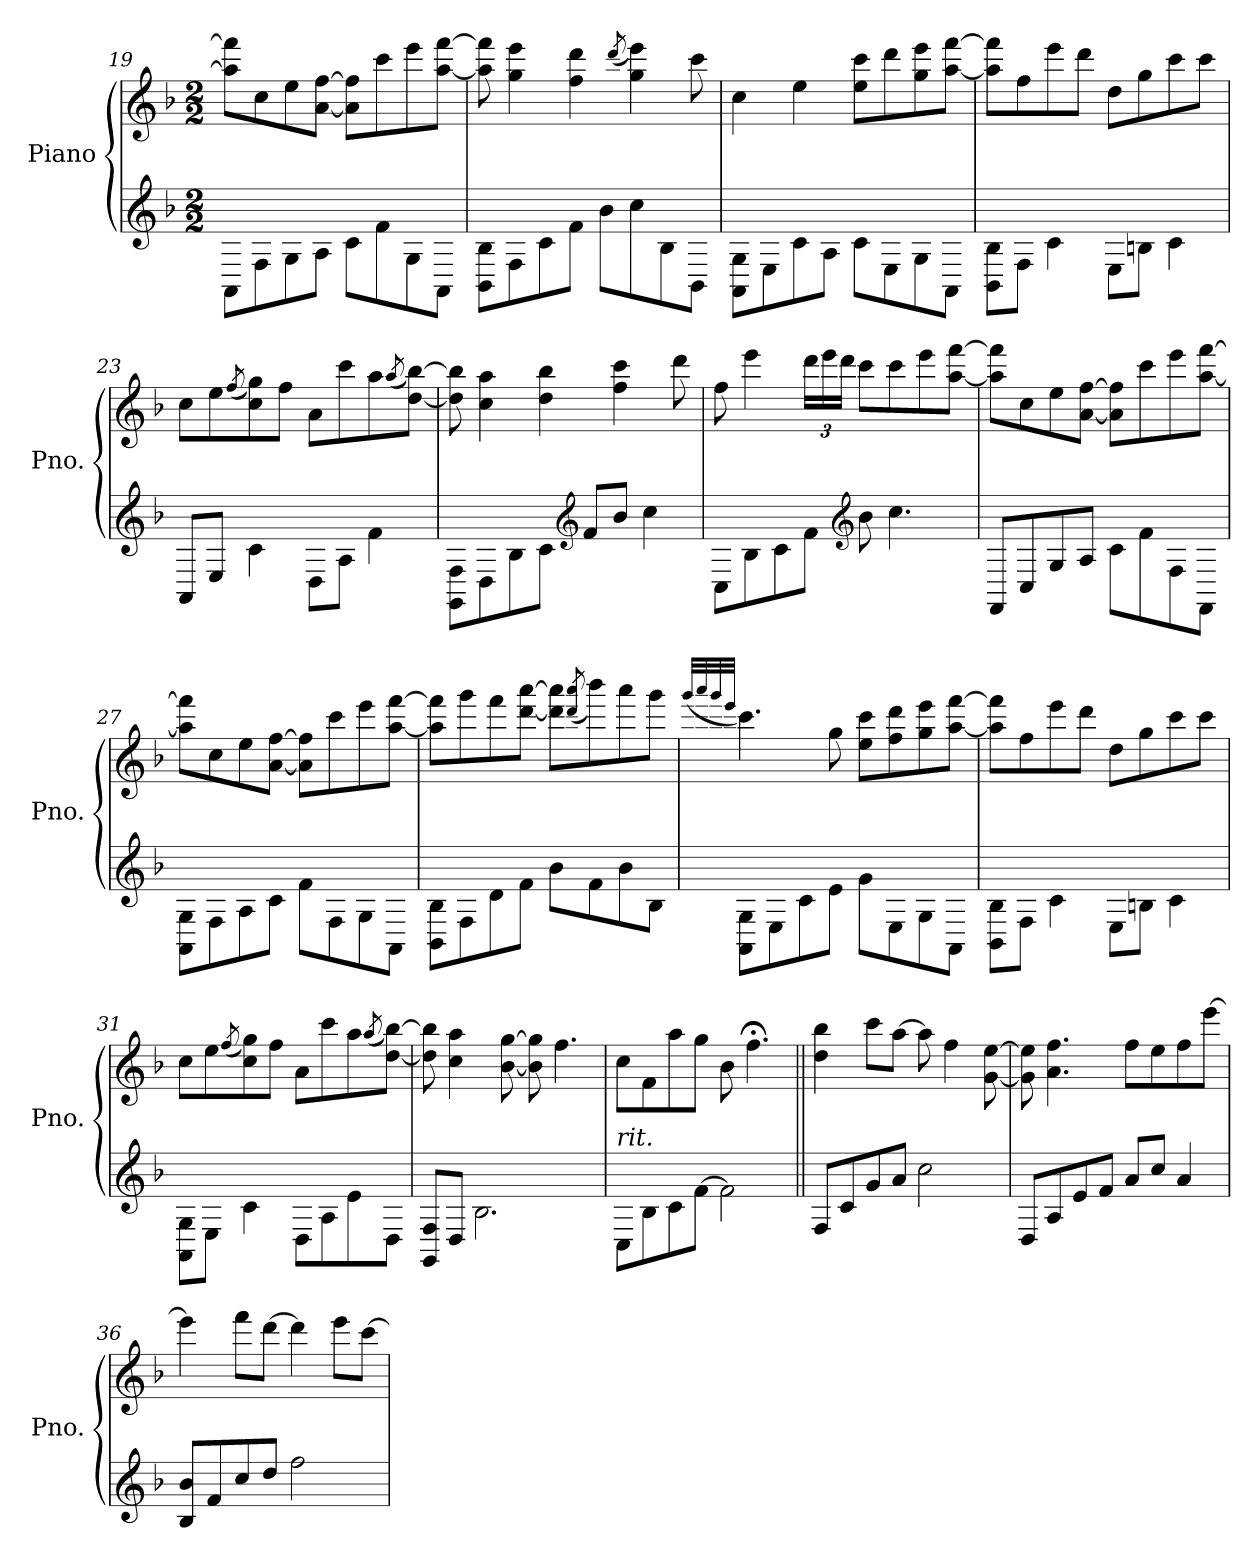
**kern	**kern
*part1	*part1
*staff2	*staff1
*I"Piano	*
*I'Pno.	*
*clefG2	*clefG2
*k[b-]	*k[b-]
*M2/2	*M2/2
=19	=19
8AA\L	8aa\] 8fff\]L
8F\	8cc\
8G\	8ee\
8A\J	[8a\ [8ff\J
8c\L	8a\] 8ff\]L
8f\	8ccc\
8G\	8eee\
8AA\J	[8aa\ [8fff\J
=20	=20
8BB-\ 8B-\L	8aa\] 8fff\]
8F\	4gg\ 4eee\
8c\	.
8f\J	4ff\ 4ddd\
8b-\L	.
.	(<8qddd/
8cc\	4gg\ 4eee\)
8B-\	.
8BB-\J	8ccc\
!!LO:PB:g=z
=21	=21
8AA\ 8G\L	4cc\
8E\	.
8c\	4ee\
8A\J	.
8c\L	8ee\ 8ccc\L
8E\	8ddd\
8G\	8gg\ 8eee\
8AA\J	[8aa\ [8fff\J
=22	=22
8BB-\ 8B-\L	8aa\] 8fff\]L
8F\J	8ff\
4c\	8eee\
.	8ddd\J
8E\L	8dd\L
8Bn\J	8gg\
4c\	8ccc\
.	8ccc\J
=23	=23
8AA/L	8cc\L
8E/J	8ee\
.	(<8qff/
4c\	8cc\ 8gg\)
.	8ff\J
8D\L	8a\L
8A\J	8ccc\
4f\	8aa\
.	(<8qaa/
.	[8dd\ [8bb-\J)
=24	=24
8GG\ 8F\L	8dd\] 8bb-\]
8D\	4cc\ 4aa\
8B-\	.
8c\J	4dd\ 4bb-\
*clefG2	*
8f/L	.
8b-/J	4ff\ 4ccc\
4cc\	.
.	8ddd\
!!LO:LB:g=z
=25	=25
8C\L	8ff\
8B-\	4eee\
8c\	.
*	*Xbrackettup
8f\J	24ddd\LL
.	24eee\
.	24ddd\JJ
*clefG2	*
8b-\	8ccc\L
4.cc\	8ccc\
.	8eee\
.	[8aa\ [8fff\J
=26	=26
8FF/L	8aa\] 8fff\]L
8C/	8cc\
8G/	8ee\
8A/J	[8a\ [8ff\J
8c\L	8a\] 8ff\]L
8f\	8ccc\
8F\	8eee\
8FF\J	[8aa\ [8fff\J
=27	=27
8AA\ 8G\L	8aa\] 8fff\]L
8F\	8cc\
8A\	8ee\
8c\J	[8a\ [8ff\J
8f\L	8a\] 8ff\]L
8F\	8ccc\
8G\	8eee\
8AA\J	[8aa\ [8fff\J
!!LO:LB:g=z
=28	=28
8BB-\ 8B-\L	8aa\] 8fff\]L
8F\	8ggg\
8d\	8fff\
8f\J	[8ddd\ [8aaa\J
8b-\L	8ddd\] 8aaa\]L
.	(<8qddd/ 8qaaa/
8f\	8bbb-\)
8b-\	8aaa\
8B-\J	8ggg\J
=29	=29
.	(<32qggg/LLL
.	32qaaa/
.	32qggg/
.	32qeee/JJJ
8AA\ 8G\L	4.ccc\)
8E\	.
8c\	.
8e\J	8gg\
8g\L	8ee\ 8ccc\L
8E\	8ff\ 8ddd\
8G\	8gg\ 8eee\
8AA\J	[8aa\ [8fff\J
=30	=30
8BB-\ 8B-\L	8aa\] 8fff\]L
8F\J	8ff\
4c\	8eee\
.	8ddd\J
8E\L	8dd\L
8Bn\J	8gg\
4c\	8ccc\
.	8ccc\J
!!LO:LB:g=z
=31	=31
8AA\ 8G\L	8cc\L
8E\J	8ee\
.	(<8qff/
4c\	8cc\ 8gg\)
.	8ff\J
8D\L	8a\L
8A\	8ccc\
8e\	8aa\
.	(<8qaa/
8D\J	[8dd\ [8bb-\J)
=32	=32
8GG/ 8F/L	8dd\] 8bb-\]
8D/J	4cc\ 4aa\
2.B-\	.
.	[8b-\ [8gg\
.	8b-\] 8gg\]
.	4.ff\
=33	=33
!LO:TX:a:i:t=rit.	!
8C\L	8cc\L
8B-\	8f\
8c\	8aa\
[8f\J	8gg\J
2f\]	8b-\
.	4.ff;<\
!!LO:LB:g=z
=34||	=34||
8F/L	4dd\ 4bb-\
8c/	.
8g/	8ccc\L
8a/J	[8aa\J
2cc\	8aa\]
.	4ff\
.	[8g\ [8ee\
=35	=35
8D/L	8g\] 8ee\]
8A/	4.a\ 4.ff\
8e/	.
8f/J	.
8a/L	8ff\L
8cc/J	8ee\
4a/	8ff\
.	[8eee\J
=36	=36
8B-/ 8b-/L	4eee\]
8f/	.
8cc/	8fff\L
8dd/J	[8ddd\J
2ff\	4ddd\]
.	8eee\L
.	[8ccc\J
=	=
*-	*-
